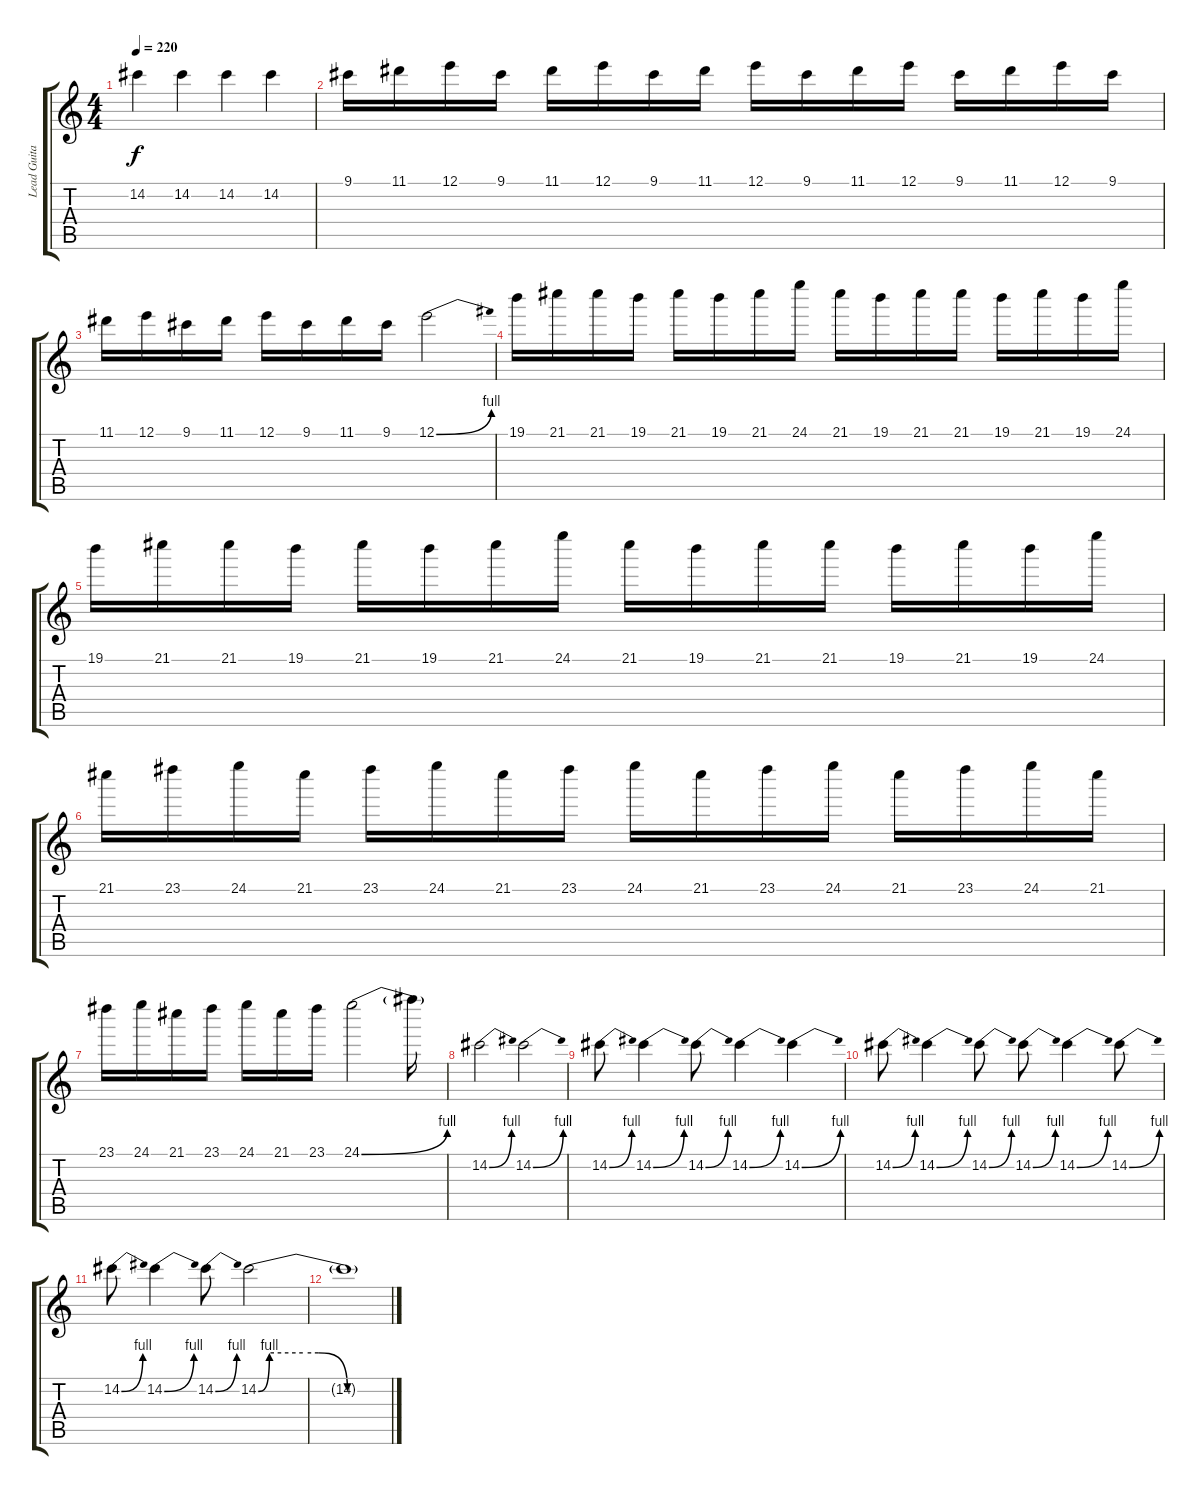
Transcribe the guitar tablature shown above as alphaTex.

\track ("Lead Guitar 1" "Lead Guita") {instrument distortionguitar}
\staff {score tabs}
\tuning (E4 B3 G3 D3 A2 E2) {hide}
\ts (4 4)
\tempo 220
\clef g2
\ks c
14.2.4{dy f} 14.2.4 14.2.4 14.2.4 |
9.1.16 11.1.16 12.1.16 9.1.16 11.1.16 12.1.16 9.1.16 11.1.16 12.1.16 9.1.16 11.1.16 12.1.16 9.1.16 11.1.16 12.1.16 9.1.16 |
11.1.16 12.1.16 9.1.16 11.1.16 12.1.16 9.1.16 11.1.16 9.1.16 12.1{be (bend 0 0 60 4)}.2 |
19.1.16 21.1.16 21.1.16 19.1.16 21.1.16 19.1.16 21.1.16 24.1.16 21.1.16 19.1.16 21.1.16 21.1.16 19.1.16 21.1.16 19.1.16 24.1.16 |
19.1.16 21.1.16 21.1.16 19.1.16 21.1.16 19.1.16 21.1.16 24.1.16 21.1.16 19.1.16 21.1.16 21.1.16 19.1.16 21.1.16 19.1.16 24.1.16 |
21.1.16{volume 8} 23.1.16 24.1.16 21.1.16 23.1.16 24.1.16 21.1.16 23.1.16 24.1.16 21.1.16 23.1.16 24.1.16 21.1.16 23.1.16 24.1.16 21.1.16 |
23.1.16 24.1.16 21.1.16 23.1.16 24.1.16 21.1.16 23.1.16 24.1{be (bend 0 0 60 4)}.2 24.1{t}.16 |
14.2{be (bend 0 0 60 4)}.2 14.2{be (bend 0 0 60 4)}.2 |
14.2{be (bend 0 0 60 4)}.8{volume 0} 14.2{be (bend 0 0 60 4)}.4 14.2{be (bend 0 0 60 4)}.8 14.2{be (bend 0 0 60 4)}.4 14.2{be (bend 0 0 60 4)}.4 |
14.2{be (bend 0 0 60 4)}.8 14.2{be (bend 0 0 60 4)}.4 14.2{be (bend 0 0 60 4)}.8 14.2{be (bend 0 0 60 4)}.8 14.2{be (bend 0 0 60 4)}.4 14.2{be (bend 0 0 60 4)}.8 |
14.2{be (bend 0 0 60 4)}.8 14.2{be (bend 0 0 60 4)}.4 14.2{be (bend 0 0 60 4)}.8 14.2{be (custom 0 0 5 4 20 4 27 4 40 0 60 0)}.2 |
14.2{t}.1
